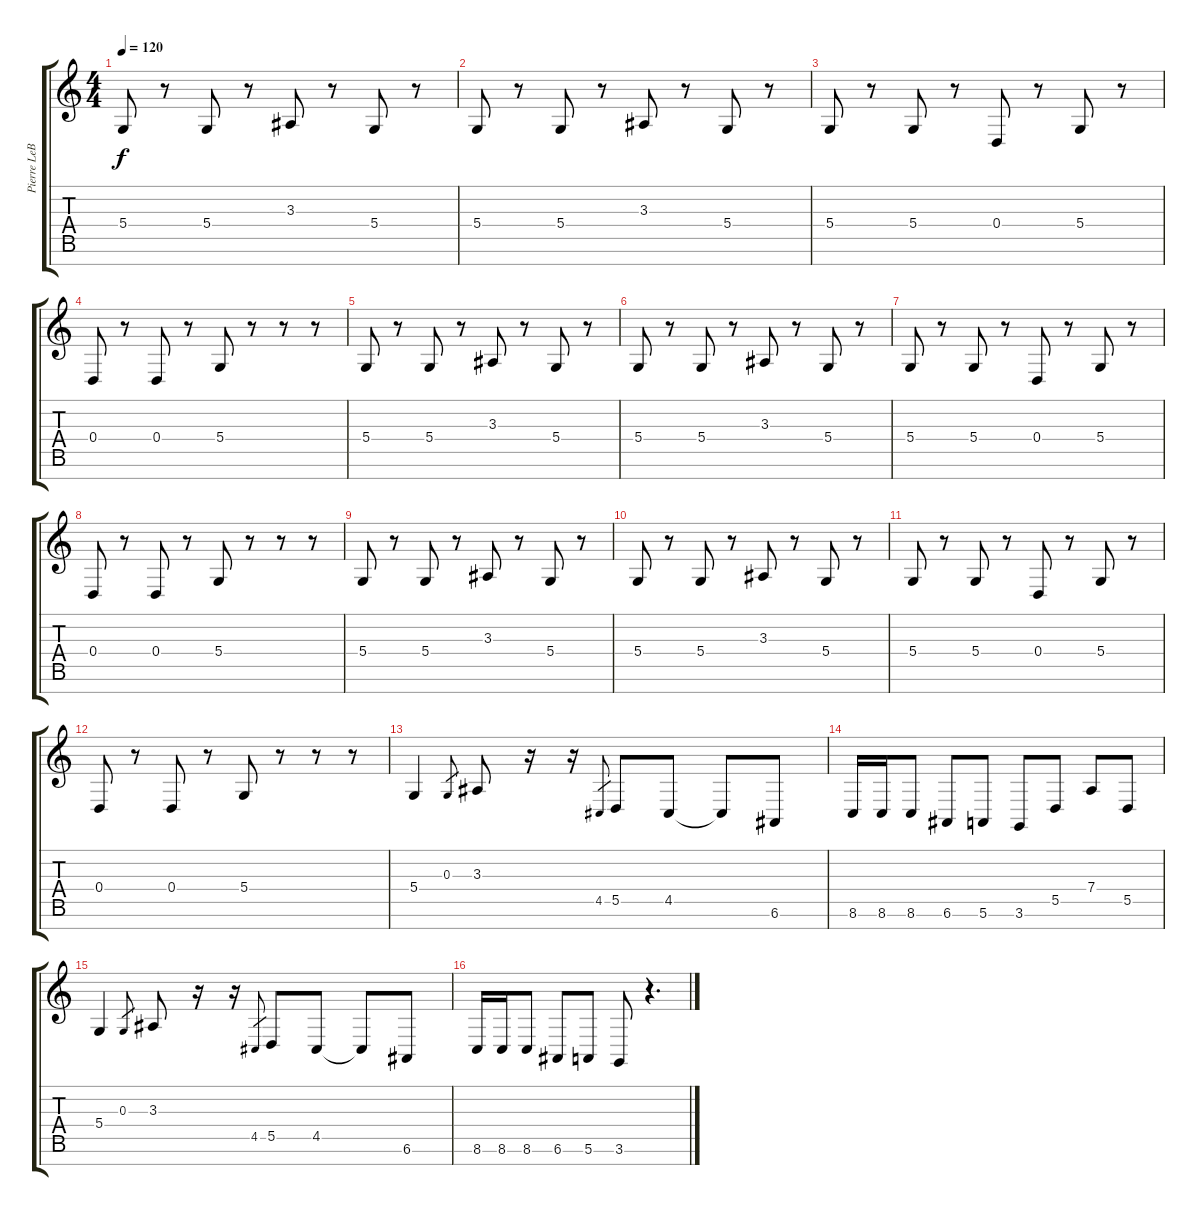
\track ("Pierre LeBourgeois" "Pierre LeB") {instrument cello}
\staff {score tabs}
\tuning (E4 B3 G3 D3 A2 E2 B1) {hide}
\ts (4 4)
\tempo 120
\clef g2
\ks c
5.4.8{dy f instrument electricbassfinger} r.8 5.4.8 r.8 3.3.8 r.8 5.4.8 r.8 |
5.4.8 r.8 5.4.8 r.8 3.3.8 r.8 5.4.8 r.8 |
5.4.8 r.8 5.4.8 r.8 0.4.8 r.8 5.4.8 r.8 |
0.4.8 r.8 0.4.8 r.8 5.4.8 r.8 r.8 r.8 |
5.4.8 r.8 5.4.8 r.8 3.3.8 r.8 5.4.8 r.8 |
5.4.8 r.8 5.4.8 r.8 3.3.8 r.8 5.4.8 r.8 |
5.4.8 r.8 5.4.8 r.8 0.4.8 r.8 5.4.8 r.8 |
0.4.8 r.8 0.4.8 r.8 5.4.8 r.8 r.8 r.8 |
5.4.8 r.8 5.4.8 r.8 3.3.8 r.8 5.4.8 r.8 |
5.4.8 r.8 5.4.8 r.8 3.3.8 r.8 5.4.8 r.8 |
5.4.8 r.8 5.4.8 r.8 0.4.8 r.8 5.4.8 r.8 |
0.4.8 r.8 0.4.8 r.8 5.4.8 r.8 r.8 r.8 |
5.4.4{instrument pizzicatostrings} 0.3.8{gr} 3.3.8 r.16 r.16 4.5.8{gr} 5.5.8 4.5.8 4.5{t}.8 6.6.8 |
8.6.16 8.6.16 8.6.8 6.6.8 5.6.8 3.6.8 5.5.8 7.4.8 5.5.8 |
5.4.4 0.3.8{gr} 3.3.8 r.16 r.16 4.5.8{gr} 5.5.8 4.5.8 4.5{t}.8 6.6.8 |
8.6.16 8.6.16 8.6.8 6.6.8 5.6.8 3.6.8 r.4{d}
